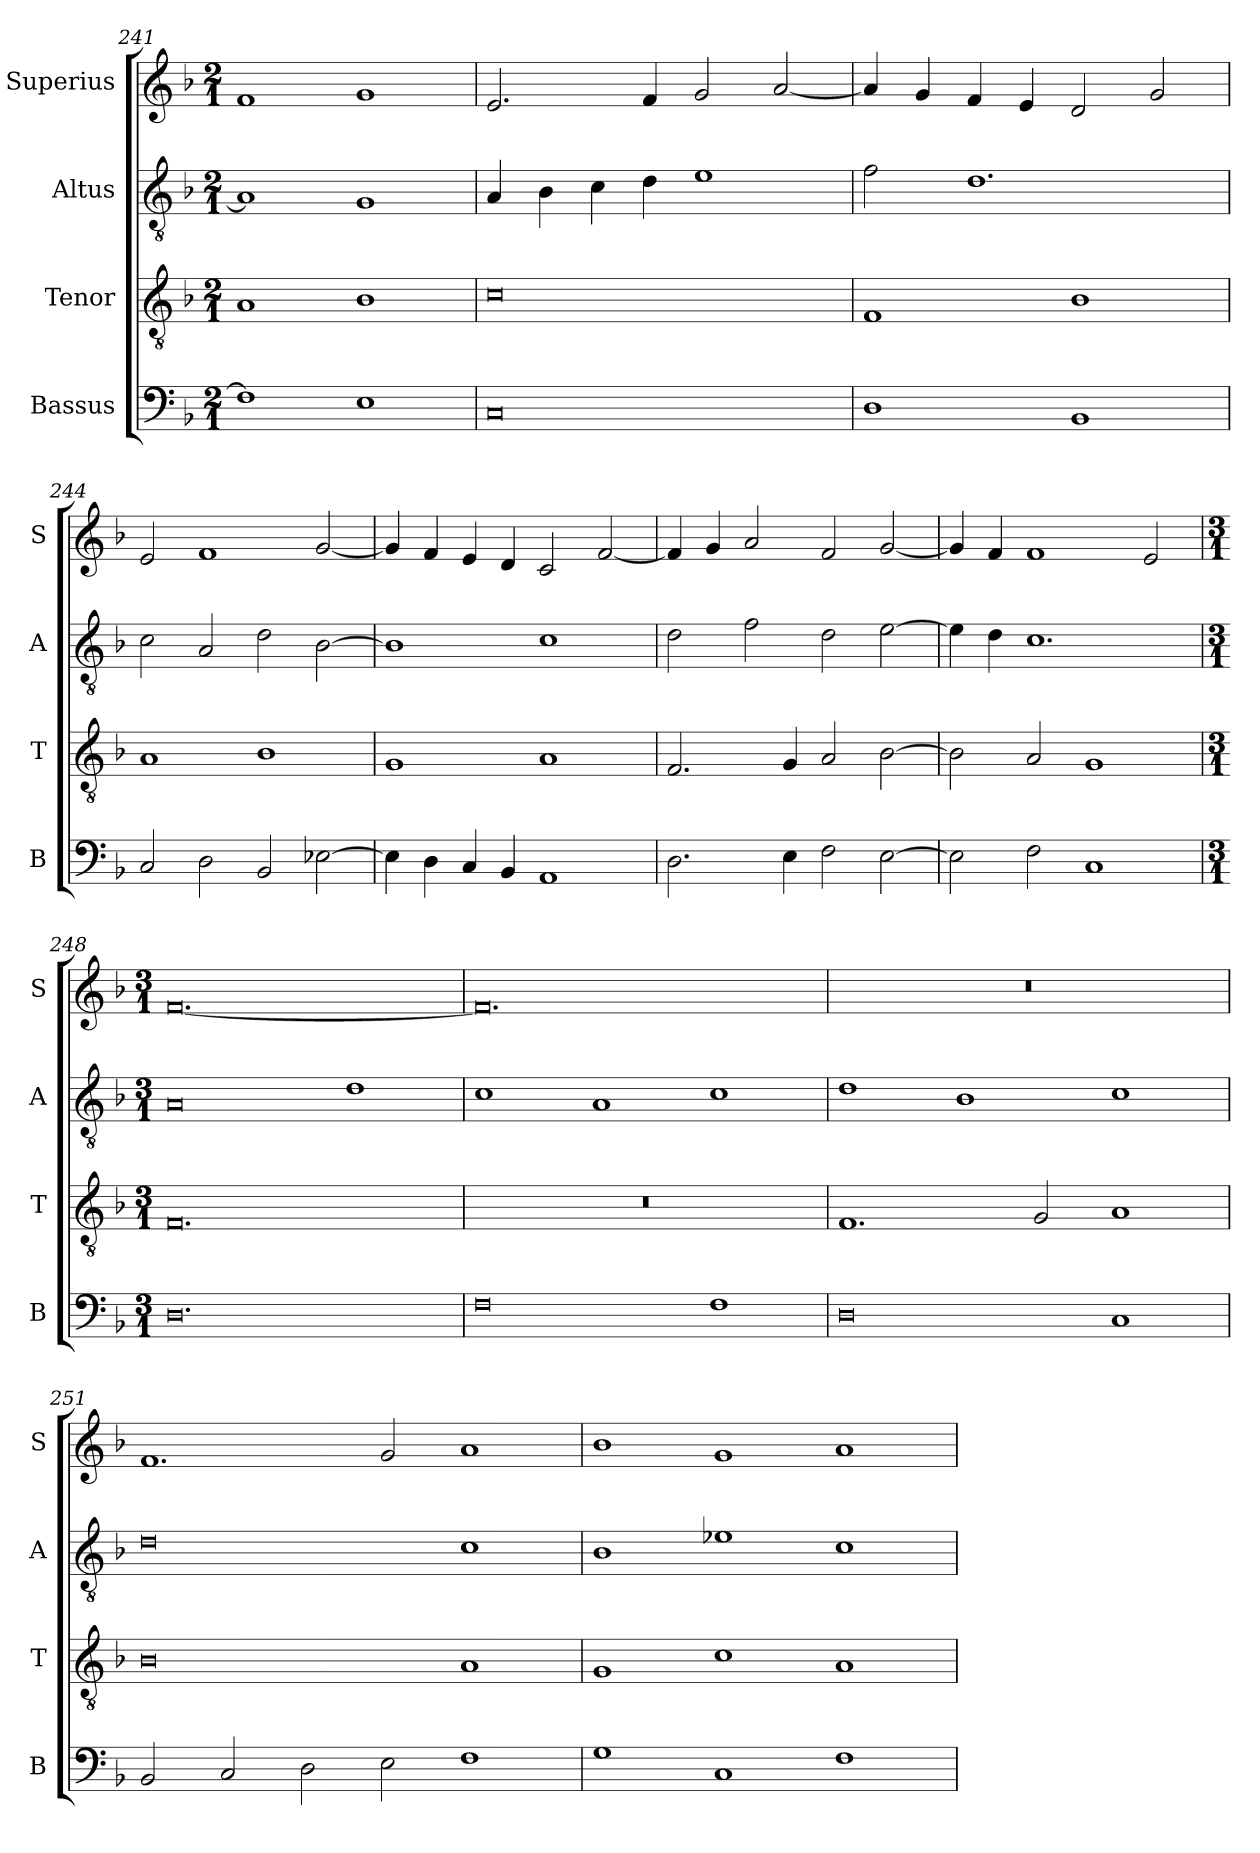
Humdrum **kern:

**kern	**kern	**kern	**kern
*part4	*part3	*part2	*part1
*staff4	*staff3	*staff2	*staff1
*I"Bassus	*I"Tenor	*I"Altus	*I"Superius
*I'B	*I'T	*I'A	*I'S
*clefF4	*clefGv2	*clefGv2	*clefG2
*k[b-]	*k[b-]	*k[b-]	*k[b-]
*M2/1	*M2/1	*M2/1	*M2/1
=241	=241	=241	=241
1F]	1A	1A]	1f
1E	1B-	1G	1g
=242	=242	=242	=242
0C	0c	4A/	2.e/
.	.	4B-\	.
.	.	4c\	.
.	.	4d\	4f/
.	.	1e	2g/
.	.	.	[2a/
=243	=243	=243	=243
1D	1F	2f\	4a/]
.	.	.	4g/
.	.	1.d	4f/
.	.	.	4e/
1BB-	1B-	.	2d/
.	.	.	2g/
=244	=244	=244	=244
2C/	1A	2c\	2e/
2D\	.	2A/	1f
2BB-/	1B-	2d\	.
[2E-X\	.	[2B-\	[2g/
=245	=245	=245	=245
4E-\]	1G	1B-]	4g/]
4D\	.	.	4f/
4C/	.	.	4e/
4BB-/	.	.	4d/
1AA	1A	1c	2c/
.	.	.	[2f/
=246	=246	=246	=246
2.D\	2.F/	2d\	4f/]
.	.	.	4g/
.	.	2f\	2a/
4E\	4G/	.	.
2F\	2A/	2d\	2f/
[2E\	[2B-\	[2e\	[2g/
=247	=247	=247	=247
2E\]	2B-\]	4e\]	4g/]
.	.	4d\	4f/
2F\	2A/	1.c	1f
1C	1G	.	.
.	.	.	2e/
=248	=248	=248	=248
*M3/1	*M3/1	*M3/1	*M3/1
0.D	0.F	0A	[0.f
.	.	1d	.
=249	=249	=249	=249
0F	0.r	1c	0.f]
.	.	1A	.
1F	.	1c	.
=250	=250	=250	=250
0D	1.F	1d	0.r
.	.	1B-	.
.	2G/	.	.
1C	1A	1c	.
=251	=251	=251	=251
2BB-/	0B-	0d	1.f
2C/	.	.	.
2D\	.	.	.
2E\	.	.	2g/
1F	1A	1c	1a
=252	=252	=252	=252
1G	1G	1B-	1b-
1C	1c	1e-X	1g
1F	1A	1c	1a
=	=	=	=
*-	*-	*-	*-
